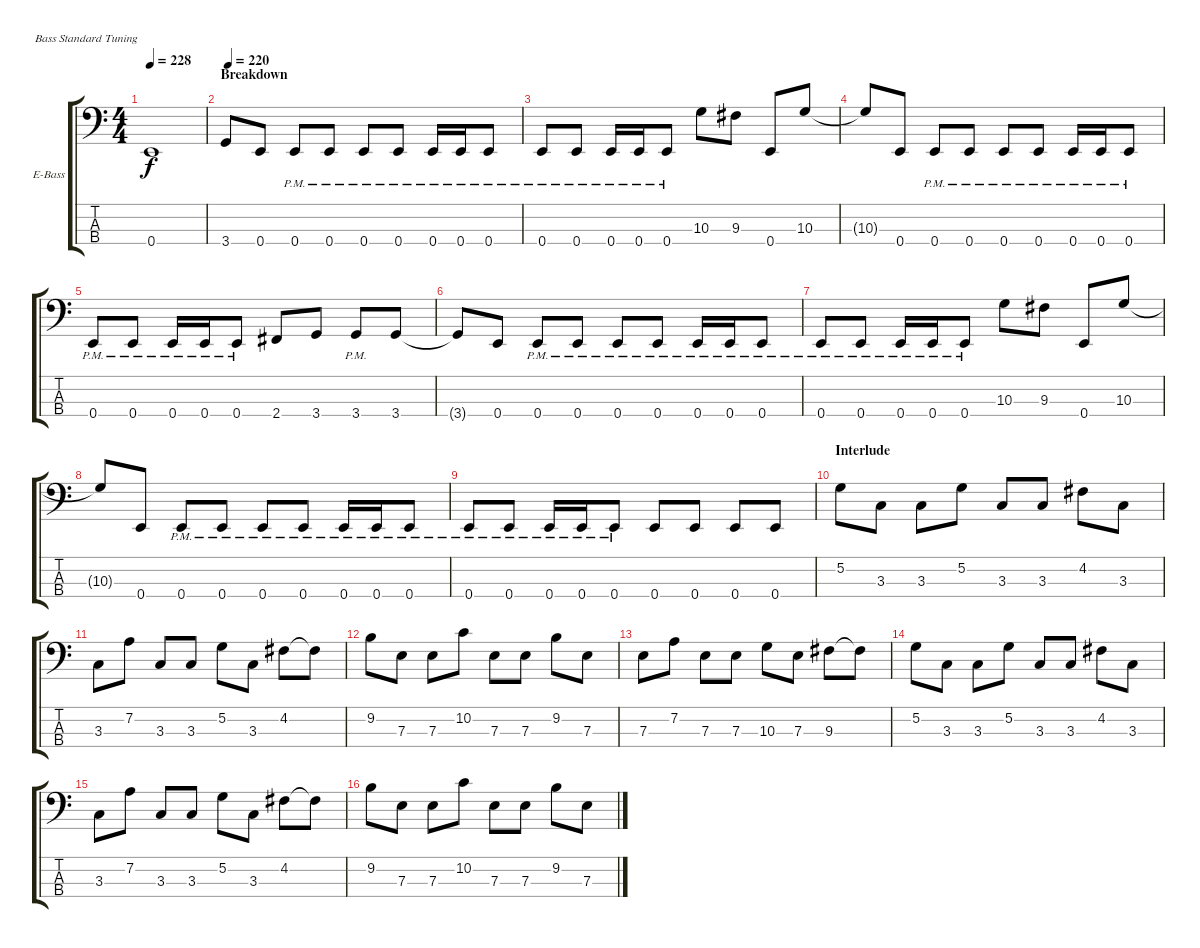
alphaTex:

\bracketExtendMode groupsimilarinstruments
\firstSystemTrackNameOrientation horizontal
\otherSystemsTrackNameOrientation horizontal
\track ("Electric Bass" "E-Bass") {instrument electricbassfinger}
\staff {score tabs}
\tuning (G2 D2 A1 E1)
\ts (4 4)
\tempo 228
\clef f4
\ks c
0.4.1{dy f} |
\section ("" "Breakdown")
\tempo (220 0.0125)
3.4.8 0.4.8 0.4{pm}.8 0.4{pm}.8 0.4{pm}.8 0.4{pm}.8 0.4{pm}.16 0.4{pm}.16 0.4{pm}.8 |
0.4{pm}.8 0.4{pm}.8 0.4{pm}.16 0.4{pm}.16 0.4{pm}.8 10.3.8 9.3.8 0.4.8 10.3.8 |
10.3{t}.8 0.4.8 0.4{pm}.8 0.4{pm}.8 0.4{pm}.8 0.4{pm}.8 0.4{pm}.16 0.4{pm}.16 0.4{pm}.8 |
0.4{pm}.8 0.4{pm}.8 0.4{pm}.16 0.4{pm}.16 0.4{pm}.8 2.4.8 3.4.8 3.4{pm}.8 3.4.8 |
3.4{t}.8 0.4.8 0.4{pm}.8 0.4{pm}.8 0.4{pm}.8 0.4{pm}.8 0.4{pm}.16 0.4{pm}.16 0.4{pm}.8 |
0.4{pm}.8 0.4{pm}.8 0.4{pm}.16 0.4{pm}.16 0.4{pm}.8 10.3.8 9.3.8 0.4.8 10.3.8 |
10.3{t}.8 0.4.8 0.4{pm}.8 0.4{pm}.8 0.4{pm}.8 0.4{pm}.8 0.4{pm}.16 0.4{pm}.16 0.4{pm}.8 |
0.4{pm}.8 0.4{pm}.8 0.4{pm}.16 0.4{pm}.16 0.4{pm}.8 0.4.8 0.4.8 0.4.8 0.4.8 |
\section ("" "Interlude")
5.2.8 3.3.8 3.3.8 5.2.8 3.3.8 3.3.8 4.2.8 3.3.8 |
3.3.8 7.2.8 3.3.8 3.3.8 5.2.8 3.3.8 4.2.8 4.2{t}.8 |
9.2.8 7.3.8 7.3.8 10.2.8 7.3.8 7.3.8 9.2.8 7.3.8 |
7.3.8 7.2.8 7.3.8 7.3.8 10.3.8 7.3.8 9.3.8 9.3{t}.8 |
5.2.8 3.3.8 3.3.8 5.2.8 3.3.8 3.3.8 4.2.8 3.3.8 |
3.3.8 7.2.8 3.3.8 3.3.8 5.2.8 3.3.8 4.2.8 4.2{t}.8 |
9.2.8 7.3.8 7.3.8 10.2.8 7.3.8 7.3.8 9.2.8 7.3.8
